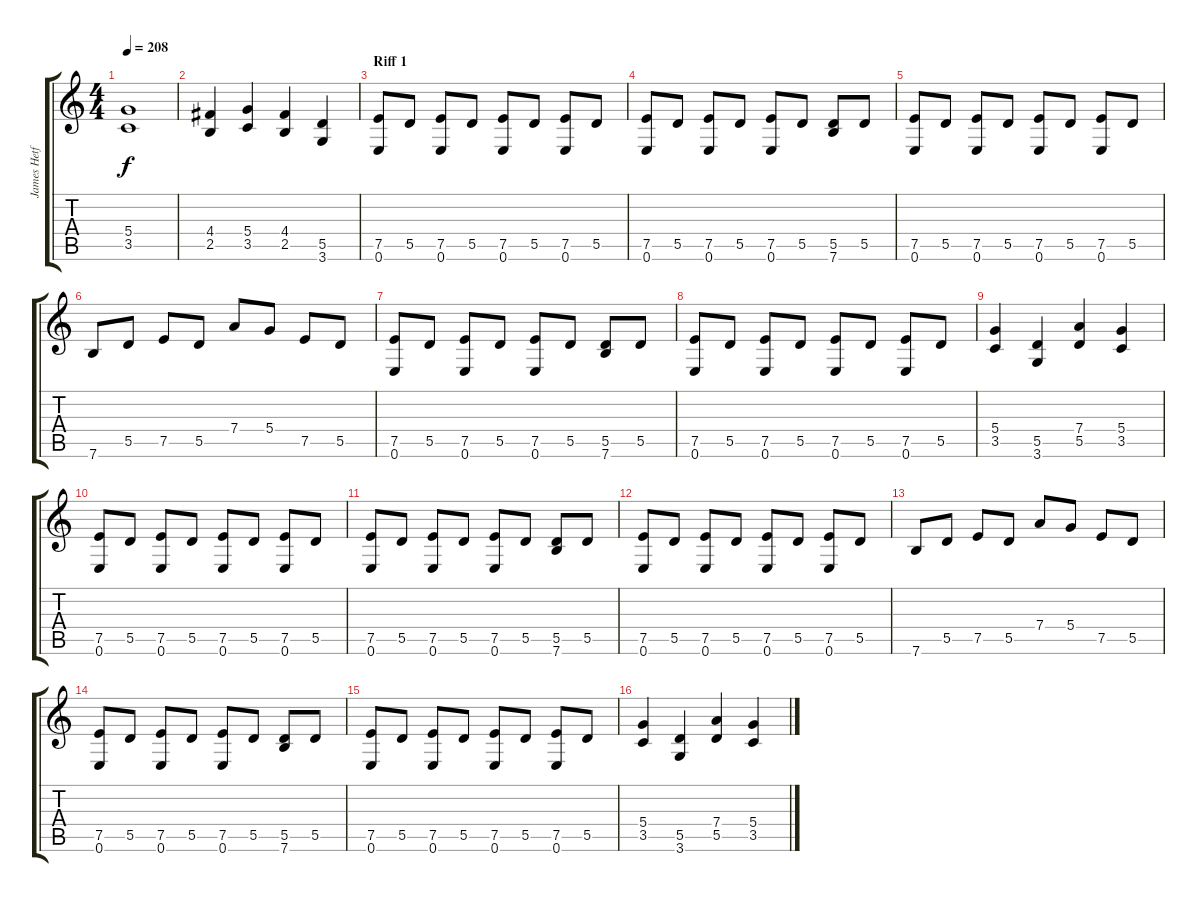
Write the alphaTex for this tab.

\track ("James Hetfield (Guitar 1)" "James Hetf") {instrument distortionguitar}
\staff {score tabs}
\tuning (E4 B3 G3 D3 A2 E2) {hide}
\ts (4 4)
\tempo 208
\clef g2
\ks c
(5.4 3.5).1{dy f} |
(4.4 2.5).4 (5.4 3.5).4 (4.4 2.5).4 (5.5 3.6).4 |
\section ("" "Riff 1")
(7.5 0.6).8 5.5.8 (7.5 0.6).8 5.5.8 (7.5 0.6).8 5.5.8 (7.5 0.6).8 5.5.8 |
(7.5 0.6).8 5.5.8 (7.5 0.6).8 5.5.8 (7.5 0.6).8 5.5.8 (5.5 7.6).8 5.5.8 |
(7.5 0.6).8 5.5.8 (7.5 0.6).8 5.5.8 (7.5 0.6).8 5.5.8 (7.5 0.6).8 5.5.8 |
7.6.8 5.5.8 7.5.8 5.5.8 7.4.8 5.4.8 7.5.8 5.5.8 |
(7.5 0.6).8 5.5.8 (7.5 0.6).8 5.5.8 (7.5 0.6).8 5.5.8 (5.5 7.6).8 5.5.8 |
(7.5 0.6).8 5.5.8 (7.5 0.6).8 5.5.8 (7.5 0.6).8 5.5.8 (7.5 0.6).8 5.5.8 |
(5.4 3.5).4 (5.5 3.6).4 (7.4 5.5).4 (5.4 3.5).4 |
(7.5 0.6).8 5.5.8 (7.5 0.6).8 5.5.8 (7.5 0.6).8 5.5.8 (7.5 0.6).8 5.5.8 |
(7.5 0.6).8 5.5.8 (7.5 0.6).8 5.5.8 (7.5 0.6).8 5.5.8 (5.5 7.6).8 5.5.8 |
(7.5 0.6).8 5.5.8 (7.5 0.6).8 5.5.8 (7.5 0.6).8 5.5.8 (7.5 0.6).8 5.5.8 |
7.6.8 5.5.8 7.5.8 5.5.8 7.4.8 5.4.8 7.5.8 5.5.8 |
(7.5 0.6).8 5.5.8 (7.5 0.6).8 5.5.8 (7.5 0.6).8 5.5.8 (5.5 7.6).8 5.5.8 |
(7.5 0.6).8 5.5.8 (7.5 0.6).8 5.5.8 (7.5 0.6).8 5.5.8 (7.5 0.6).8 5.5.8 |
(5.4 3.5).4 (5.5 3.6).4 (7.4 5.5).4 (5.4 3.5).4
